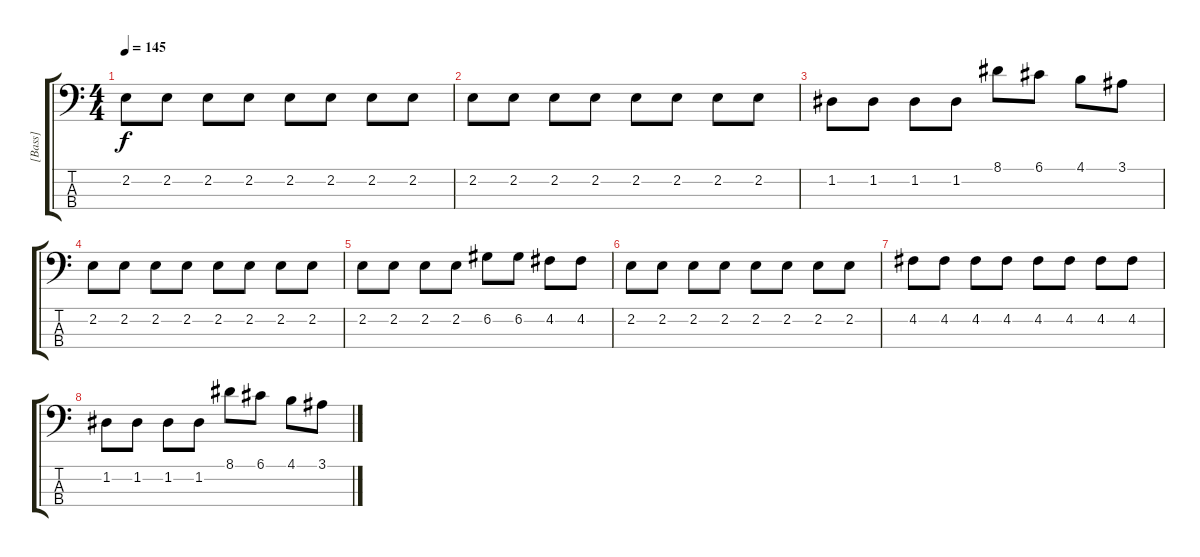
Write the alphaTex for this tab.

\track ("[Bass]" "[Bass]") {instrument electricbassfinger}
\staff {score tabs}
\tuning (G2 D2 A1 D1) {hide}
\ts (4 4)
\tempo 145
\clef f4
\ks c
2.2.8{dy f} 2.2.8 2.2.8 2.2.8 2.2.8 2.2.8 2.2.8 2.2.8 |
2.2.8 2.2.8 2.2.8 2.2.8 2.2.8 2.2.8 2.2.8 2.2.8 |
1.2.8 1.2.8 1.2.8 1.2.8 8.1.8 6.1.8 4.1.8 3.1.8 |
2.2.8 2.2.8 2.2.8 2.2.8 2.2.8 2.2.8 2.2.8 2.2.8 |
2.2.8 2.2.8 2.2.8 2.2.8 6.2.8 6.2.8 4.2.8 4.2.8 |
2.2.8 2.2.8 2.2.8 2.2.8 2.2.8 2.2.8 2.2.8 2.2.8 |
4.2.8 4.2.8 4.2.8 4.2.8 4.2.8 4.2.8 4.2.8 4.2.8 |
1.2.8 1.2.8 1.2.8 1.2.8 8.1.8 6.1.8 4.1.8 3.1.8
